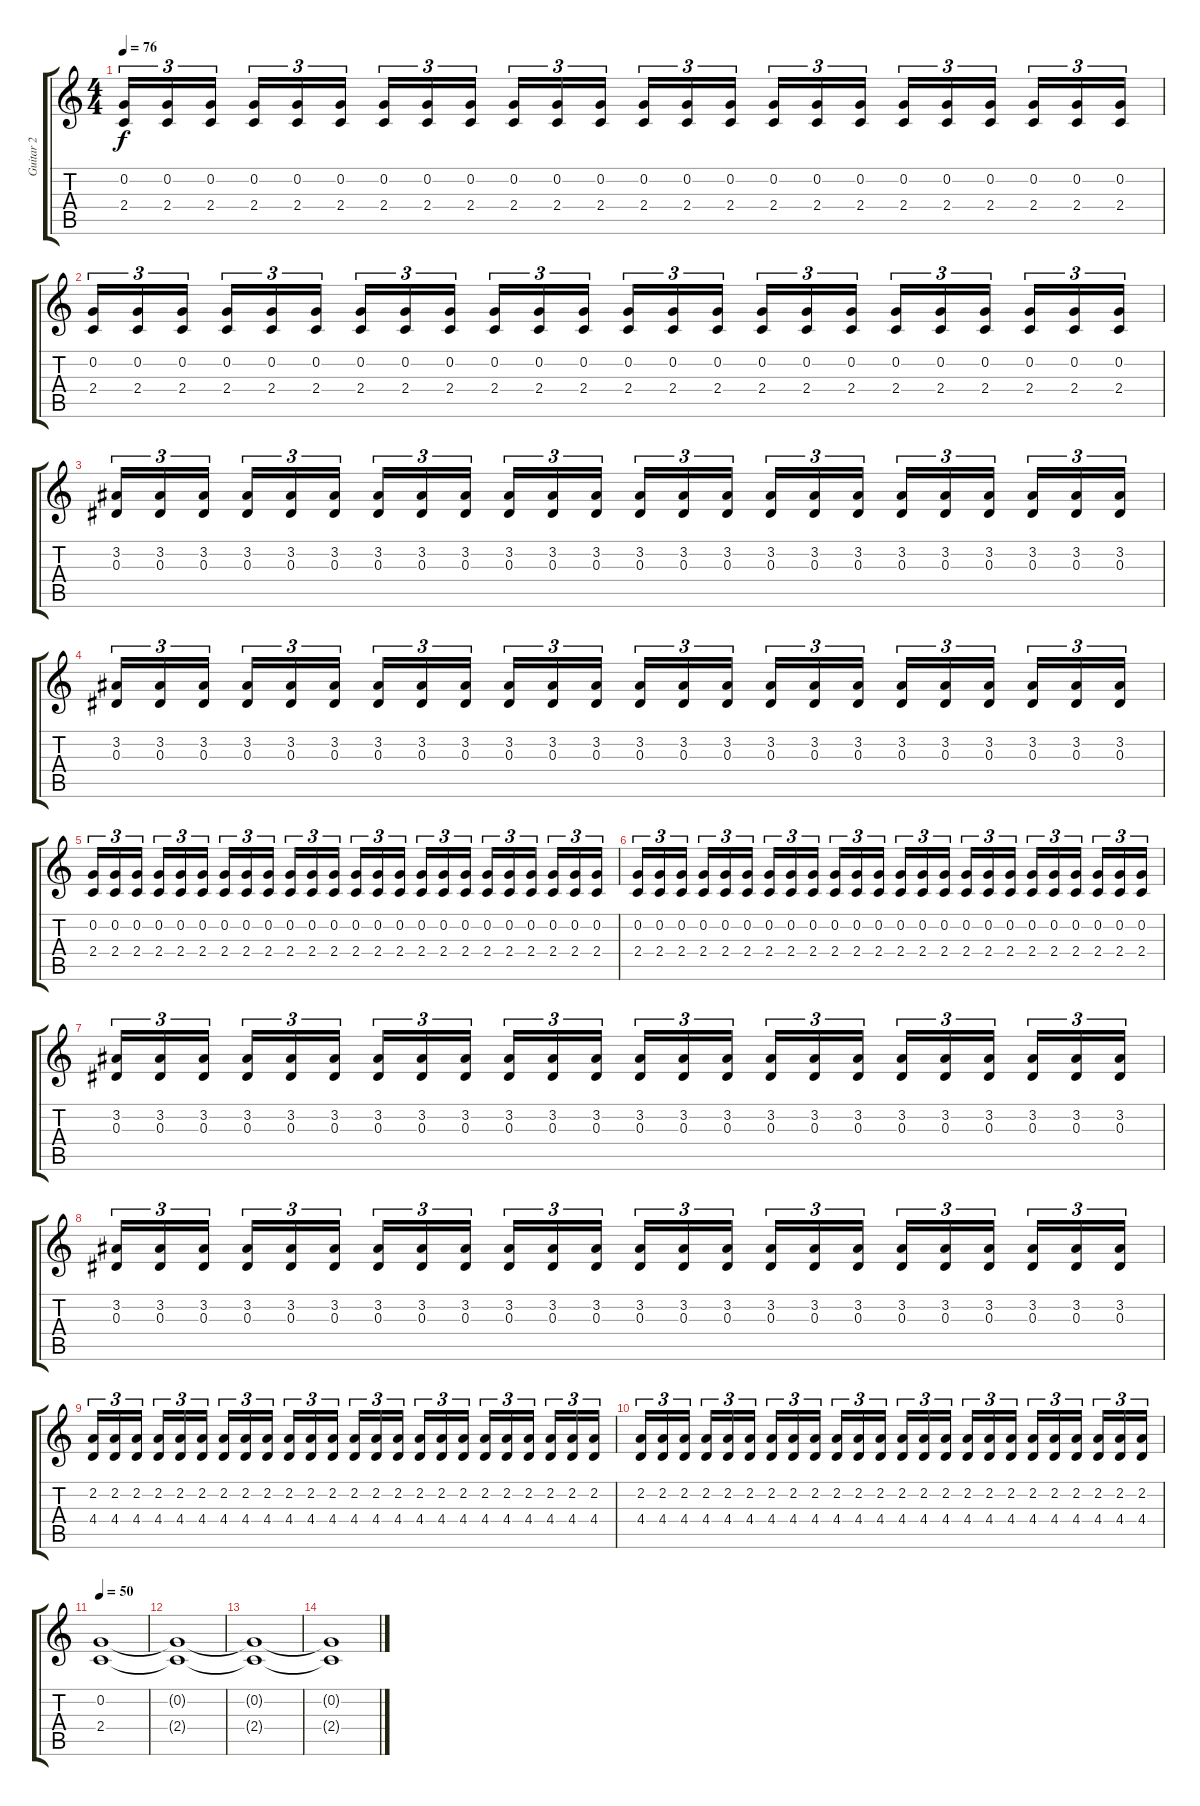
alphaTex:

\track ("Guitar 2" "Guitar 2") {instrument distortionguitar}
\staff {score tabs}
\tuning (C4 G3 Eb3 Bb2 F2 C2) {hide}
\ts (4 4)
\tempo 76
\clef g2
\ks c
(0.2 2.4).16{tu (3 2) dy f} (0.2 2.4).16{tu (3 2)} (0.2 2.4).16{tu (3 2) beam splitsecondary} (0.2 2.4).16{tu (3 2)} (0.2 2.4).16{tu (3 2)} (0.2 2.4).16{tu (3 2)} (0.2 2.4).16{tu (3 2)} (0.2 2.4).16{tu (3 2)} (0.2 2.4).16{tu (3 2) beam splitsecondary} (0.2 2.4).16{tu (3 2)} (0.2 2.4).16{tu (3 2)} (0.2 2.4).16{tu (3 2)} (0.2 2.4).16{tu (3 2)} (0.2 2.4).16{tu (3 2)} (0.2 2.4).16{tu (3 2) beam splitsecondary} (0.2 2.4).16{tu (3 2)} (0.2 2.4).16{tu (3 2)} (0.2 2.4).16{tu (3 2)} (0.2 2.4).16{tu (3 2)} (0.2 2.4).16{tu (3 2)} (0.2 2.4).16{tu (3 2) beam splitsecondary} (0.2 2.4).16{tu (3 2)} (0.2 2.4).16{tu (3 2)} (0.2 2.4).16{tu (3 2)} |
(0.2 2.4).16{tu (3 2)} (0.2 2.4).16{tu (3 2)} (0.2 2.4).16{tu (3 2) beam splitsecondary} (0.2 2.4).16{tu (3 2)} (0.2 2.4).16{tu (3 2)} (0.2 2.4).16{tu (3 2)} (0.2 2.4).16{tu (3 2)} (0.2 2.4).16{tu (3 2)} (0.2 2.4).16{tu (3 2) beam splitsecondary} (0.2 2.4).16{tu (3 2)} (0.2 2.4).16{tu (3 2)} (0.2 2.4).16{tu (3 2)} (0.2 2.4).16{tu (3 2)} (0.2 2.4).16{tu (3 2)} (0.2 2.4).16{tu (3 2) beam splitsecondary} (0.2 2.4).16{tu (3 2)} (0.2 2.4).16{tu (3 2)} (0.2 2.4).16{tu (3 2)} (0.2 2.4).16{tu (3 2)} (0.2 2.4).16{tu (3 2)} (0.2 2.4).16{tu (3 2) beam splitsecondary} (0.2 2.4).16{tu (3 2)} (0.2 2.4).16{tu (3 2)} (0.2 2.4).16{tu (3 2)} |
(3.2 0.3).16{tu (3 2)} (3.2 0.3).16{tu (3 2)} (3.2 0.3).16{tu (3 2) beam splitsecondary} (3.2 0.3).16{tu (3 2)} (3.2 0.3).16{tu (3 2)} (3.2 0.3).16{tu (3 2)} (3.2 0.3).16{tu (3 2)} (3.2 0.3).16{tu (3 2)} (3.2 0.3).16{tu (3 2) beam splitsecondary} (3.2 0.3).16{tu (3 2)} (3.2 0.3).16{tu (3 2)} (3.2 0.3).16{tu (3 2)} (3.2 0.3).16{tu (3 2)} (3.2 0.3).16{tu (3 2)} (3.2 0.3).16{tu (3 2) beam splitsecondary} (3.2 0.3).16{tu (3 2)} (3.2 0.3).16{tu (3 2)} (3.2 0.3).16{tu (3 2)} (3.2 0.3).16{tu (3 2)} (3.2 0.3).16{tu (3 2)} (3.2 0.3).16{tu (3 2) beam splitsecondary} (3.2 0.3).16{tu (3 2)} (3.2 0.3).16{tu (3 2)} (3.2 0.3).16{tu (3 2)} |
(3.2 0.3).16{tu (3 2)} (3.2 0.3).16{tu (3 2)} (3.2 0.3).16{tu (3 2) beam splitsecondary} (3.2 0.3).16{tu (3 2)} (3.2 0.3).16{tu (3 2)} (3.2 0.3).16{tu (3 2)} (3.2 0.3).16{tu (3 2)} (3.2 0.3).16{tu (3 2)} (3.2 0.3).16{tu (3 2) beam splitsecondary} (3.2 0.3).16{tu (3 2)} (3.2 0.3).16{tu (3 2)} (3.2 0.3).16{tu (3 2)} (3.2 0.3).16{tu (3 2)} (3.2 0.3).16{tu (3 2)} (3.2 0.3).16{tu (3 2) beam splitsecondary} (3.2 0.3).16{tu (3 2)} (3.2 0.3).16{tu (3 2)} (3.2 0.3).16{tu (3 2)} (3.2 0.3).16{tu (3 2)} (3.2 0.3).16{tu (3 2)} (3.2 0.3).16{tu (3 2) beam splitsecondary} (3.2 0.3).16{tu (3 2)} (3.2 0.3).16{tu (3 2)} (3.2 0.3).16{tu (3 2)} |
(0.2 2.4).16{tu (3 2)} (0.2 2.4).16{tu (3 2)} (0.2 2.4).16{tu (3 2) beam splitsecondary} (0.2 2.4).16{tu (3 2)} (0.2 2.4).16{tu (3 2)} (0.2 2.4).16{tu (3 2)} (0.2 2.4).16{tu (3 2)} (0.2 2.4).16{tu (3 2)} (0.2 2.4).16{tu (3 2) beam splitsecondary} (0.2 2.4).16{tu (3 2)} (0.2 2.4).16{tu (3 2)} (0.2 2.4).16{tu (3 2)} (0.2 2.4).16{tu (3 2)} (0.2 2.4).16{tu (3 2)} (0.2 2.4).16{tu (3 2) beam splitsecondary} (0.2 2.4).16{tu (3 2)} (0.2 2.4).16{tu (3 2)} (0.2 2.4).16{tu (3 2)} (0.2 2.4).16{tu (3 2)} (0.2 2.4).16{tu (3 2)} (0.2 2.4).16{tu (3 2) beam splitsecondary} (0.2 2.4).16{tu (3 2)} (0.2 2.4).16{tu (3 2)} (0.2 2.4).16{tu (3 2)} |
(0.2 2.4).16{tu (3 2)} (0.2 2.4).16{tu (3 2)} (0.2 2.4).16{tu (3 2) beam splitsecondary} (0.2 2.4).16{tu (3 2)} (0.2 2.4).16{tu (3 2)} (0.2 2.4).16{tu (3 2)} (0.2 2.4).16{tu (3 2)} (0.2 2.4).16{tu (3 2)} (0.2 2.4).16{tu (3 2) beam splitsecondary} (0.2 2.4).16{tu (3 2)} (0.2 2.4).16{tu (3 2)} (0.2 2.4).16{tu (3 2)} (0.2 2.4).16{tu (3 2)} (0.2 2.4).16{tu (3 2)} (0.2 2.4).16{tu (3 2) beam splitsecondary} (0.2 2.4).16{tu (3 2)} (0.2 2.4).16{tu (3 2)} (0.2 2.4).16{tu (3 2)} (0.2 2.4).16{tu (3 2)} (0.2 2.4).16{tu (3 2)} (0.2 2.4).16{tu (3 2) beam splitsecondary} (0.2 2.4).16{tu (3 2)} (0.2 2.4).16{tu (3 2)} (0.2 2.4).16{tu (3 2)} |
(3.2 0.3).16{tu (3 2)} (3.2 0.3).16{tu (3 2)} (3.2 0.3).16{tu (3 2) beam splitsecondary} (3.2 0.3).16{tu (3 2)} (3.2 0.3).16{tu (3 2)} (3.2 0.3).16{tu (3 2)} (3.2 0.3).16{tu (3 2)} (3.2 0.3).16{tu (3 2)} (3.2 0.3).16{tu (3 2) beam splitsecondary} (3.2 0.3).16{tu (3 2)} (3.2 0.3).16{tu (3 2)} (3.2 0.3).16{tu (3 2)} (3.2 0.3).16{tu (3 2)} (3.2 0.3).16{tu (3 2)} (3.2 0.3).16{tu (3 2) beam splitsecondary} (3.2 0.3).16{tu (3 2)} (3.2 0.3).16{tu (3 2)} (3.2 0.3).16{tu (3 2)} (3.2 0.3).16{tu (3 2)} (3.2 0.3).16{tu (3 2)} (3.2 0.3).16{tu (3 2) beam splitsecondary} (3.2 0.3).16{tu (3 2)} (3.2 0.3).16{tu (3 2)} (3.2 0.3).16{tu (3 2)} |
(3.2 0.3).16{tu (3 2)} (3.2 0.3).16{tu (3 2)} (3.2 0.3).16{tu (3 2) beam splitsecondary} (3.2 0.3).16{tu (3 2)} (3.2 0.3).16{tu (3 2)} (3.2 0.3).16{tu (3 2)} (3.2 0.3).16{tu (3 2)} (3.2 0.3).16{tu (3 2)} (3.2 0.3).16{tu (3 2) beam splitsecondary} (3.2 0.3).16{tu (3 2)} (3.2 0.3).16{tu (3 2)} (3.2 0.3).16{tu (3 2)} (3.2 0.3).16{tu (3 2)} (3.2 0.3).16{tu (3 2)} (3.2 0.3).16{tu (3 2) beam splitsecondary} (3.2 0.3).16{tu (3 2)} (3.2 0.3).16{tu (3 2)} (3.2 0.3).16{tu (3 2)} (3.2 0.3).16{tu (3 2)} (3.2 0.3).16{tu (3 2)} (3.2 0.3).16{tu (3 2) beam splitsecondary} (3.2 0.3).16{tu (3 2)} (3.2 0.3).16{tu (3 2)} (3.2 0.3).16{tu (3 2)} |
(2.2 4.4).16{tu (3 2)} (2.2 4.4).16{tu (3 2)} (2.2 4.4).16{tu (3 2) beam splitsecondary} (2.2 4.4).16{tu (3 2)} (2.2 4.4).16{tu (3 2)} (2.2 4.4).16{tu (3 2)} (2.2 4.4).16{tu (3 2)} (2.2 4.4).16{tu (3 2)} (2.2 4.4).16{tu (3 2) beam splitsecondary} (2.2 4.4).16{tu (3 2)} (2.2 4.4).16{tu (3 2)} (2.2 4.4).16{tu (3 2)} (2.2 4.4).16{tu (3 2)} (2.2 4.4).16{tu (3 2)} (2.2 4.4).16{tu (3 2) beam splitsecondary} (2.2 4.4).16{tu (3 2)} (2.2 4.4).16{tu (3 2)} (2.2 4.4).16{tu (3 2)} (2.2 4.4).16{tu (3 2)} (2.2 4.4).16{tu (3 2)} (2.2 4.4).16{tu (3 2) beam splitsecondary} (2.2 4.4).16{tu (3 2)} (2.2 4.4).16{tu (3 2)} (2.2 4.4).16{tu (3 2)} |
(2.2 4.4).16{tu (3 2)} (2.2 4.4).16{tu (3 2)} (2.2 4.4).16{tu (3 2) beam splitsecondary} (2.2 4.4).16{tu (3 2)} (2.2 4.4).16{tu (3 2)} (2.2 4.4).16{tu (3 2)} (2.2 4.4).16{tu (3 2)} (2.2 4.4).16{tu (3 2)} (2.2 4.4).16{tu (3 2) beam splitsecondary} (2.2 4.4).16{tu (3 2)} (2.2 4.4).16{tu (3 2)} (2.2 4.4).16{tu (3 2)} (2.2 4.4).16{tu (3 2)} (2.2 4.4).16{tu (3 2)} (2.2 4.4).16{tu (3 2) beam splitsecondary} (2.2 4.4).16{tu (3 2)} (2.2 4.4).16{tu (3 2)} (2.2 4.4).16{tu (3 2)} (2.2 4.4).16{tu (3 2)} (2.2 4.4).16{tu (3 2)} (2.2 4.4).16{tu (3 2) beam splitsecondary} (2.2 4.4).16{tu (3 2)} (2.2 4.4).16{tu (3 2)} (2.2 4.4).16{tu (3 2)} |
\tempo 50
(0.2 2.4).1 |
(0.2{t} 2.4{t}).1 |
(0.2{t} 2.4{t}).1 |
(0.2{t} 2.4{t}).1
